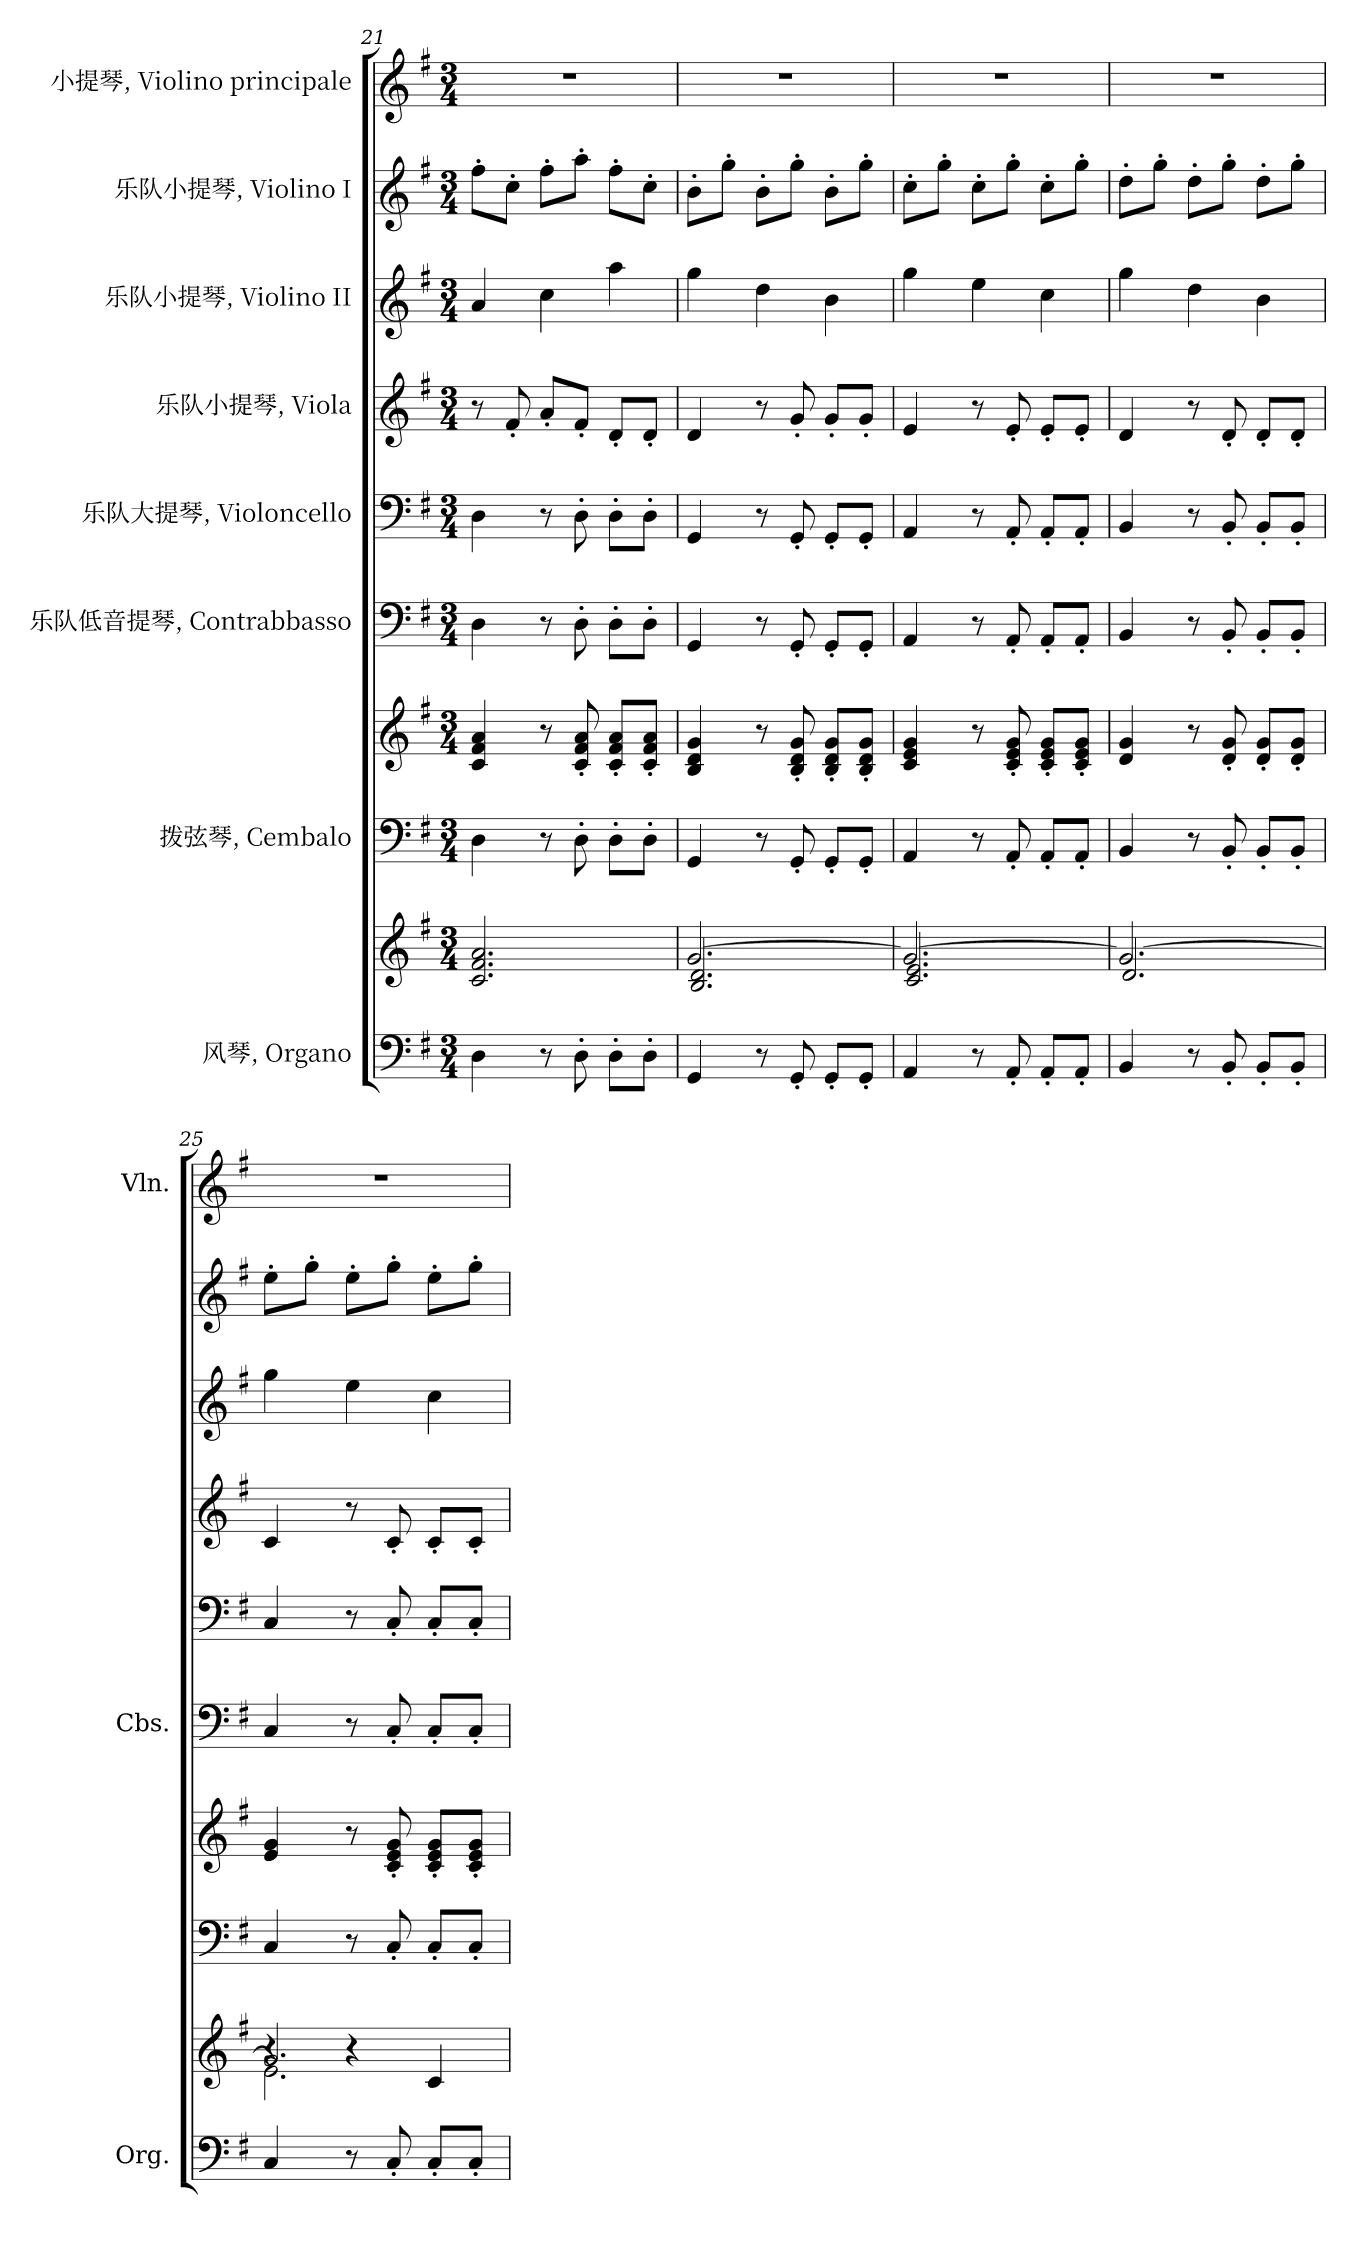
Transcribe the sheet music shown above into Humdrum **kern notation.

**kern	**kern	**kern	**kern	**kern	**kern	**kern	**kern	**kern	**kern
*part8	*part8	*part7	*part7	*part6	*part5	*part4	*part3	*part2	*part1
*staff10	*staff9	*staff8	*staff7	*staff6	*staff5	*staff4	*staff3	*staff2	*staff1
*I"风琴, Organo	*	*I"拨弦琴, Cembalo	*	*I"乐队低音提琴, Contrabbasso	*I"乐队大提琴, Violoncello	*I"乐队小提琴, Viola	*I"乐队小提琴, Violino II	*I"乐队小提琴, Violino I	*I"小提琴, Violino principale
*I'Org.	*	*	*	*I'Cbs.	*	*	*	*	*I'Vln.
*clefF4	*clefG2	*clefF4	*clefG2	*clefF4	*clefF4	*clefG2	*clefG2	*clefG2	*clefG2
*	*	*	*	*ITrd7c12	*	*	*	*	*
*k[f#]	*k[f#]	*k[f#]	*k[f#]	*k[f#]	*k[f#]	*k[f#]	*k[f#]	*k[f#]	*k[f#]
*M3/4	*M3/4	*M3/4	*M3/4	*M3/4	*M3/4	*M3/4	*M3/4	*M3/4	*M3/4
=21	=21	=21	=21	=21	=21	=21	=21	=21	=21
4D\	2.c/ 2.f#/ 2.a/	4D\	4c/ 4f#/ 4a/	4DD\	4D\	8r	4a/	8ff#'\L	2.r
.	.	.	.	.	.	8f#'/	.	8cc'\J	.
8r	.	8r	8r	8r	8r	8a'/L	4cc\	8ff#'\L	.
8D'\	.	8D'\	8c/' 8f#/' 8a/'	8DD'\	8D'\	8f#'/J	.	8aa'\J	.
8D'\L	.	8D'\L	8c/' 8f#/' 8a/'L	8DD'\L	8D'\L	8d'/L	4aa\	8ff#'\L	.
8D'\J	.	8D'\J	8c/' 8f#/' 8a/'J	8DD'\J	8D'\J	8d'/J	.	8cc'\J	.
!!LO:PB:g=z
=22	=22	=22	=22	=22	=22	=22	=22	=22	=22
*	*^	*	*	*	*	*	*	*	*
4GG/	[2.g/	2.B/ 2.d/	4GG/	4B/ 4d/ 4g/	4GGG/	4GG/	4d/	4gg\	8b'\L	2.r
.	.	.	.	.	.	.	.	.	8gg'\J	.
8r	.	.	8r	8r	8r	8r	8r	4dd\	8b'\L	.
8GG'/	.	.	8GG'/	8B/' 8d/' 8g/'	8GGG'/	8GG'/	8g'/	.	8gg'\J	.
8GG'/L	.	.	8GG'/L	8B/' 8d/' 8g/'L	8GGG'/L	8GG'/L	8g'/L	4b\	8b'\L	.
8GG'/J	.	.	8GG'/J	8B/' 8d/' 8g/'J	8GGG'/J	8GG'/J	8g'/J	.	8gg'\J	.
=23	=23	=23	=23	=23	=23	=23	=23	=23	=23	=23
4AA/	2.g/_	2.c/ 2.e/	4AA/	4c/ 4e/ 4g/	4AAA/	4AA/	4e/	4gg\	8cc'\L	2.r
.	.	.	.	.	.	.	.	.	8gg'\J	.
8r	.	.	8r	8r	8r	8r	8r	4ee\	8cc'\L	.
8AA'/	.	.	8AA'/	8c/' 8e/' 8g/'	8AAA'/	8AA'/	8e'/	.	8gg'\J	.
8AA'/L	.	.	8AA'/L	8c/' 8e/' 8g/'L	8AAA'/L	8AA'/L	8e'/L	4cc\	8cc'\L	.
8AA'/J	.	.	8AA'/J	8c/' 8e/' 8g/'J	8AAA'/J	8AA'/J	8e'/J	.	8gg'\J	.
=24	=24	=24	=24	=24	=24	=24	=24	=24	=24	=24
4BB/	2.g/_	2.d/	4BB/	4d/ 4g/	4BBB/	4BB/	4d/	4gg\	8dd'\L	2.r
.	.	.	.	.	.	.	.	.	8gg'\J	.
8r	.	.	8r	8r	8r	8r	8r	4dd\	8dd'\L	.
8BB'/	.	.	8BB'/	8d/' 8g/'	8BBB'/	8BB'/	8d'/	.	8gg'\J	.
8BB'/L	.	.	8BB'/L	8d/' 8g/'L	8BBB'/L	8BB'/L	8d'/L	4b\	8dd'\L	.
8BB'/J	.	.	8BB'/J	8d/' 8g/'J	8BBB'/J	8BB'/J	8d'/J	.	8gg'\J	.
=25	=25	=25	=25	=25	=25	=25	=25	=25	=25	=25
*	*	*^	*	*	*	*	*	*	*	*
4C/	2.g/]	2.e\	4r	4C/	4e/ 4g/	4CC/	4C/	4c/	4gg\	8ee'\L	2.r
.	.	.	.	.	.	.	.	.	.	8gg'\J	.
8r	.	.	4r	8r	8r	8r	8r	8r	4ee\	8ee'\L	.
8C'/	.	.	.	8C'/	8c/' 8e/' 8g/'	8CC'/	8C'/	8c'/	.	8gg'\J	.
8C'/L	.	.	4c/	8C'/L	8c/' 8e/' 8g/'L	8CC'/L	8C'/L	8c'/L	4cc\	8ee'\L	.
8C'/J	.	.	.	8C'/J	8c/' 8e/' 8g/'J	8CC'/J	8C'/J	8c'/J	.	8gg'\J	.
*	*v	*v	*v	*	*	*	*	*	*	*	*
=	=	=	=	=	=	=	=	=	=
*-	*-	*-	*-	*-	*-	*-	*-	*-	*-
